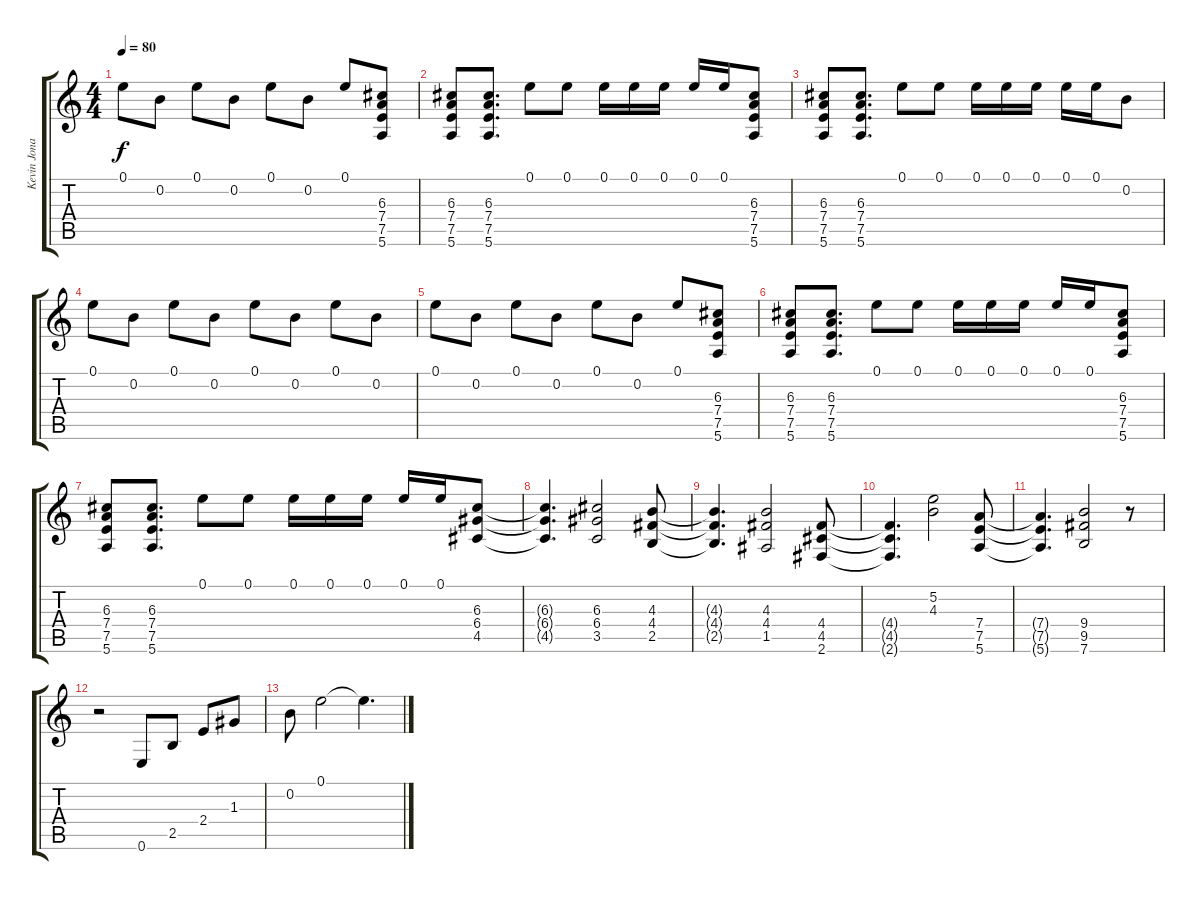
\track ("Kevin Jonas" "Kevin Jona") {instrument acousticguitarsteel}
\staff {score tabs}
\tuning (E4 B3 G3 D3 A2 E2) {hide}
\ts (4 4)
\tempo 80
\clef g2
\ks c
0.1.8{dy f} 0.2.8 0.1.8 0.2.8 0.1.8 0.2.8 0.1.8 (6.3 7.4 7.5 5.6).8 |
(6.3 7.4 7.5 5.6).8 (6.3 7.4 7.5 5.6).8{d} 0.1.8 0.1.8 0.1.16 0.1.16 0.1.16 0.1.16 0.1.16 (6.3 7.4 7.5 5.6).8 |
(6.3 7.4 7.5 5.6).8 (6.3 7.4 7.5 5.6).8{d} 0.1.8 0.1.8 0.1.16 0.1.16 0.1.16 0.1.16 0.1.16 0.2.8 |
0.1.8 0.2.8 0.1.8 0.2.8 0.1.8 0.2.8 0.1.8 0.2.8 |
0.1.8 0.2.8 0.1.8 0.2.8 0.1.8 0.2.8 0.1.8 (6.3 7.4 7.5 5.6).8 |
(6.3 7.4 7.5 5.6).8 (6.3 7.4 7.5 5.6).8{d} 0.1.8 0.1.8 0.1.16 0.1.16 0.1.16 0.1.16 0.1.16 (6.3 7.4 7.5 5.6).8 |
(6.3 7.4 7.5 5.6).8 (6.3 7.4 7.5 5.6).8{d} 0.1.8 0.1.8 0.1.16 0.1.16 0.1.16 0.1.16 0.1.16 (6.3 6.4 4.5).8 |
(6.3{t} 6.4{t} 4.5{t}).4{d} (6.3 6.4 3.5).2 (4.3 4.4 2.5).8 |
(4.3{t} 4.4{t} 2.5{t}).4{d} (4.3 4.4 1.5).2 (4.4 4.5 2.6).8 |
(4.4{t} 4.5{t} 2.6{t}).4{d} (5.2 4.3).2 (7.4 7.5 5.6).8 |
(7.4{t} 7.5{t} 5.6{t}).4{d} (9.4 9.5 7.6).2 r.8 |
r.2 0.6.8 2.5.8 2.4.8 1.3.8 |
0.2.8 0.1.2 0.1{t}.4{d}
